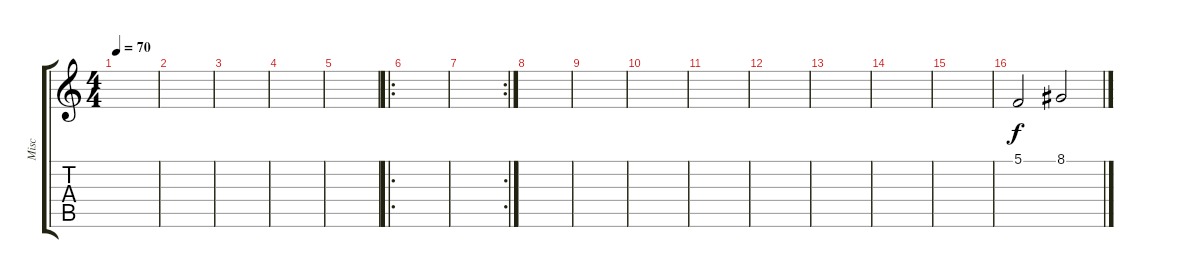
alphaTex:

\track ("Misc" "Misc") {instrument tubularbells}
\staff {score tabs}
\tuning (C4 G3 Eb3 Bb2 F2 C2) {hide}
\ts (4 4)
\tempo 70
\clef g2
\ks c
|
|
|
|
|
\ro
|
\rc 2
|
|
|
|
|
|
|
|
|
5.1.2 8.1.2
